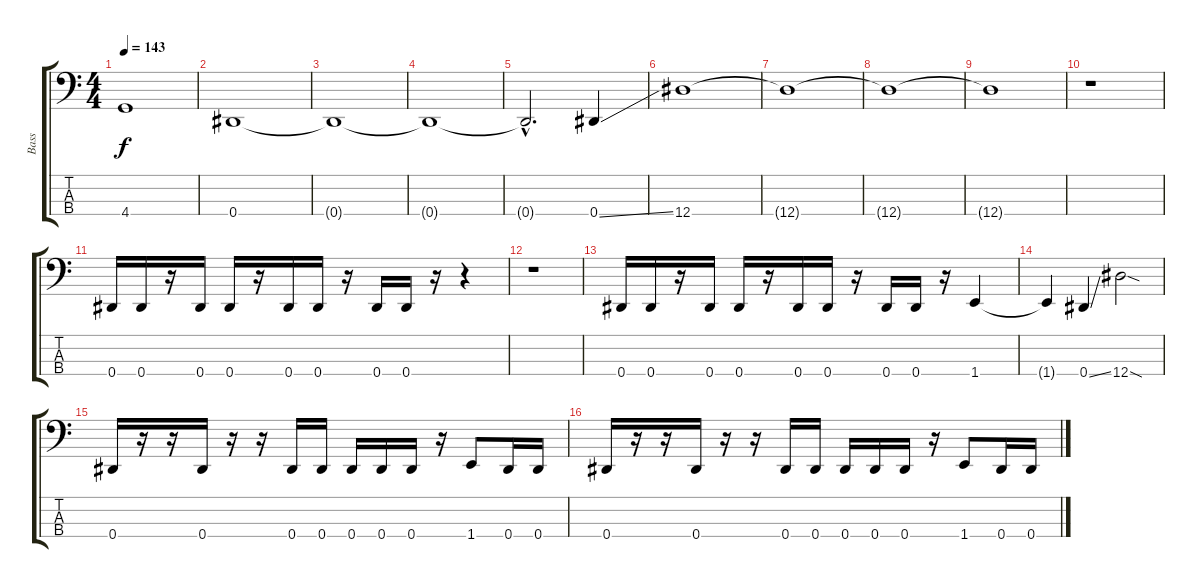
\track ("Bass" "Bass") {instrument electricbassfinger}
\staff {score tabs}
\tuning (Gb2 Db2 Ab1 Eb1) {hide}
\ts (4 4)
\tempo 143
\clef f4
\ks c
4.4.1{dy f} |
\section ("" "")
0.4.1 |
0.4{t}.1 |
0.4{t}.1 |
0.4{hac t}.2{d} 0.4{ss}.4 |
12.4.1 |
12.4{t}.1{volume 0} |
12.4{t}.1 |
12.4{t}.1 |
\section ("" "")
r.1 |
0.4.16{volume 13} 0.4.16 r.16 0.4.16 0.4.16 r.16 0.4.16 0.4.16 r.16 0.4.16 0.4.16 r.16 r.4 |
r.1 |
0.4.16 0.4.16 r.16 0.4.16 0.4.16 r.16 0.4.16 0.4.16 r.16 0.4.16 0.4.16 r.16 1.4.4 |
1.4{t}.4 0.4{ss}.4 12.4{sod}.2 |
\section ("" "")
0.4.16 r.16 r.16 0.4.16 r.16 r.16 0.4.16 0.4.16 0.4.16 0.4.16 0.4.16 r.16 1.4.8 0.4.16 0.4.16 |
0.4.16 r.16 r.16 0.4.16 r.16 r.16 0.4.16 0.4.16 0.4.16 0.4.16 0.4.16 r.16 1.4.8 0.4.16 0.4.16
